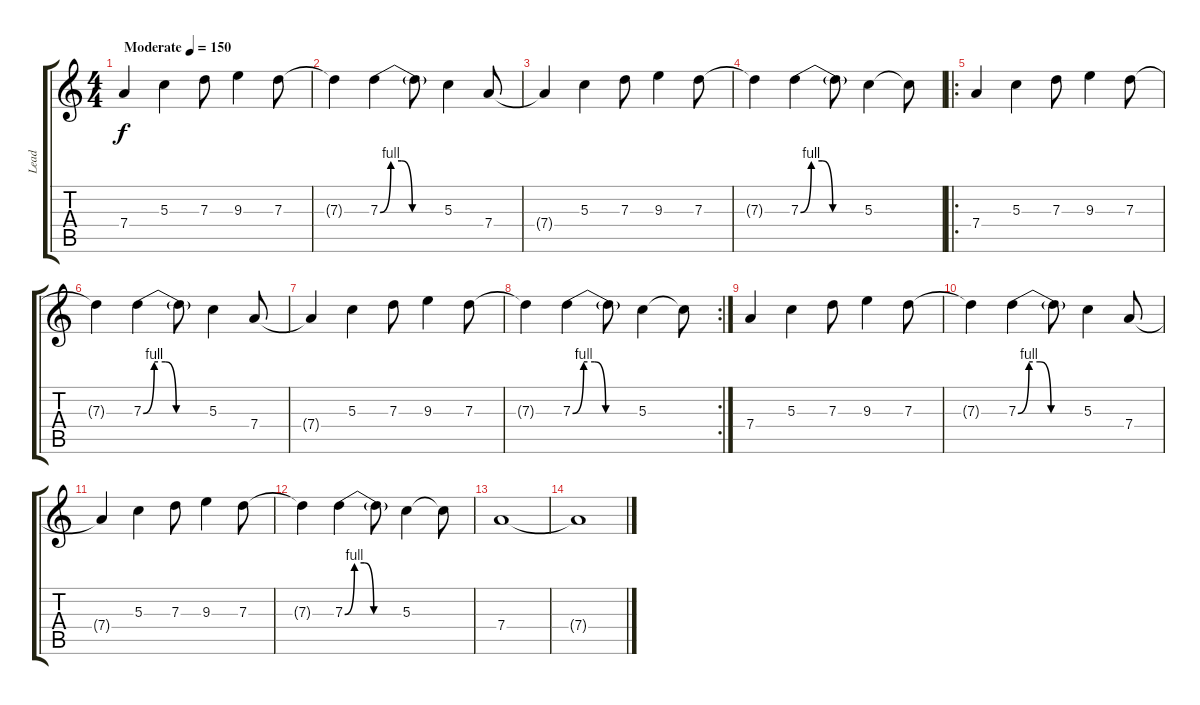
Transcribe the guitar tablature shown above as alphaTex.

\track ("Lead" "Lead") {instrument overdrivenguitar}
\staff {score tabs}
\tuning (E4 B3 G3 D3 A2 D2) {hide}
\ts (4 4)
\tempo (150 "Moderate")
\clef g2
\ks c
7.4.4{dy f instrument overdrivenguitar} 5.3.4 7.3.8 9.3.4 7.3.8 |
7.3{t}.4 7.3{be (custom 0 0 10 4 20 4 30 0 60 0)}.4 7.3{t}.8 5.3.4 7.4.8 |
7.4{t}.4 5.3.4 7.3.8 9.3.4 7.3.8 |
7.3{t}.4 7.3{be (custom 0 0 10 4 20 4 30 0 60 0)}.4 7.3{t}.8 5.3.4 5.3{t}.8 |
\ro
7.4.4 5.3.4 7.3.8 9.3.4 7.3.8 |
7.3{t}.4 7.3{be (custom 0 0 10 4 20 4 30 0 60 0)}.4 7.3{t}.8 5.3.4 7.4.8 |
7.4{t}.4 5.3.4 7.3.8 9.3.4 7.3.8 |
\rc 2
7.3{t}.4 7.3{be (custom 0 0 10 4 20 4 30 0 60 0)}.4 7.3{t}.8 5.3.4 5.3{t}.8 |
7.4.4 5.3.4 7.3.8 9.3.4 7.3.8 |
7.3{t}.4 7.3{be (custom 0 0 10 4 20 4 30 0 60 0)}.4 7.3{t}.8 5.3.4 7.4.8 |
7.4{t}.4 5.3.4 7.3.8 9.3.4 7.3.8 |
7.3{t}.4 7.3{be (custom 0 0 10 4 20 4 30 0 60 0)}.4 7.3{t}.8 5.3.4 5.3{t}.8 |
7.4.1{volume 0} |
7.4{t}.1
